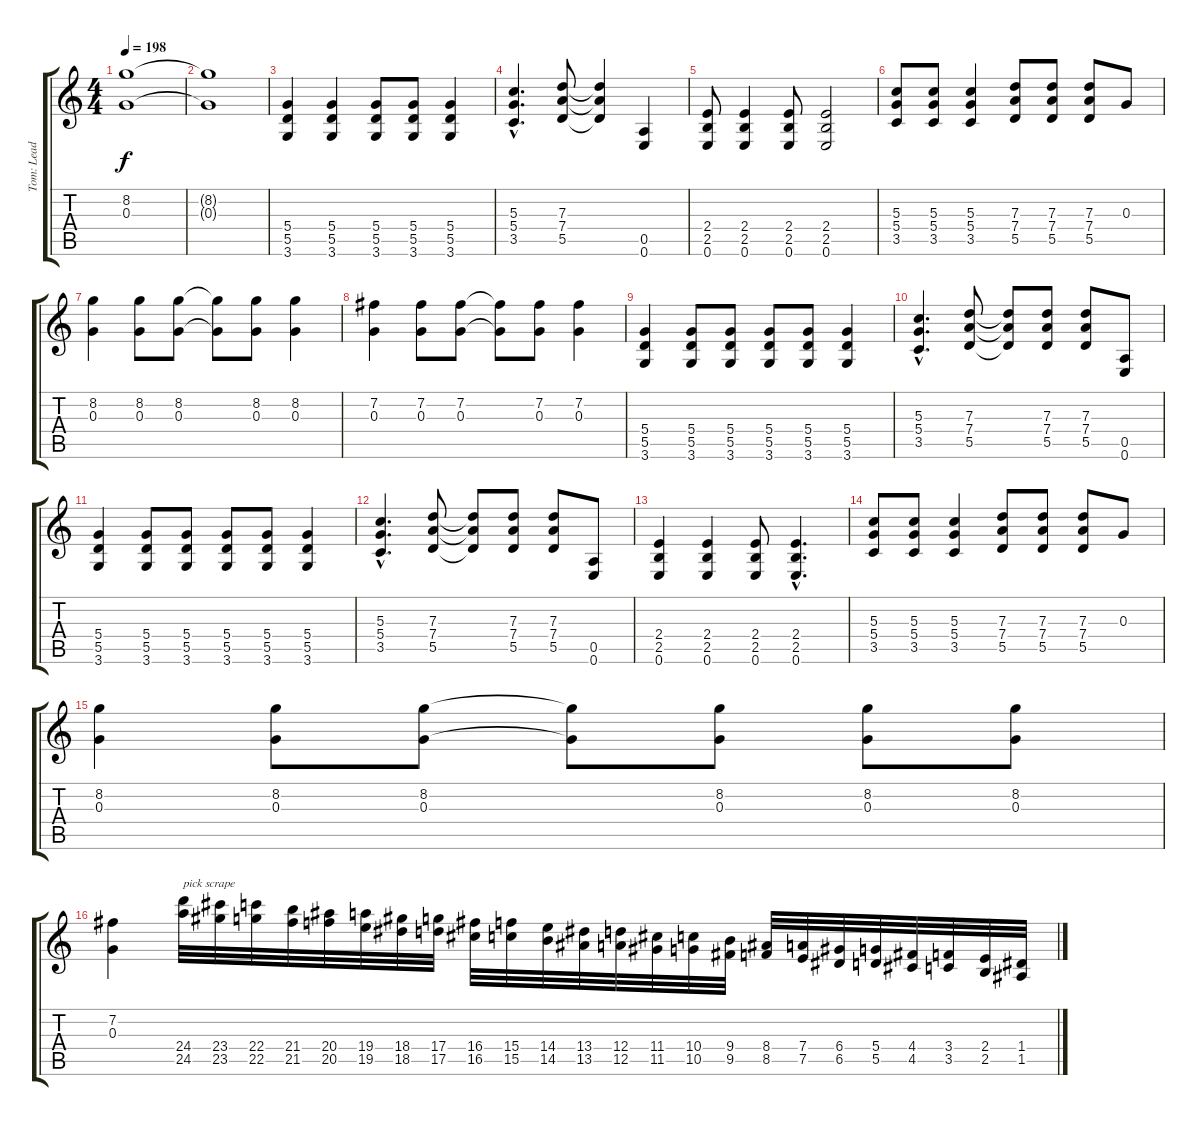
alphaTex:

\track ("Tom: Lead Guitar" "Tom: Lead ") {instrument overdrivenguitar}
\staff {score tabs}
\tuning (E4 B3 G3 D3 A2 E2) {hide}
\ts (4 4)
\tempo 198
\clef g2
\ks c
(8.2 0.3).1{dy f} |
(8.2{t} 0.3{t}).1 |
(5.4 5.5 3.6).4 (5.4 5.5 3.6).4 (5.4 5.5 3.6).8 (5.4 5.5 3.6).8 (5.4 5.5 3.6).4 |
(5.3{hac} 5.4{hac} 3.5{hac}).4{d} (7.3 7.4 5.5).8 (7.3{t} 7.4{t} 5.5{t}).4 (0.5 0.6).4 |
(2.4 2.5 0.6).8 (2.4 2.5 0.6).4 (2.4 2.5 0.6).8 (2.4 2.5 0.6).2 |
(5.3 5.4 3.5).8 (5.3 5.4 3.5).8 (5.3 5.4 3.5).4 (7.3 7.4 5.5).8 (7.3 7.4 5.5).8 (7.3 7.4 5.5).8 0.3.8 |
(8.2 0.3).4 (8.2 0.3).8 (8.2 0.3).8 (8.2{t} 0.3{t}).8 (8.2 0.3).8 (8.2 0.3).4 |
(7.2 0.3).4 (7.2 0.3).8 (7.2 0.3).8 (7.2{t} 0.3{t}).8 (7.2 0.3).8 (7.2 0.3).4 |
(5.4 5.5 3.6).4 (5.4 5.5 3.6).8 (5.4 5.5 3.6).8 (5.4 5.5 3.6).8 (5.4 5.5 3.6).8 (5.4 5.5 3.6).4 |
(5.3{hac} 5.4{hac} 3.5{hac}).4{d} (7.3 7.4 5.5).8 (7.3{t} 7.4{t} 5.5{t}).8 (7.3 7.4 5.5).8 (7.3 7.4 5.5).8 (0.5 0.6).8 |
(5.4 5.5 3.6).4 (5.4 5.5 3.6).8 (5.4 5.5 3.6).8 (5.4 5.5 3.6).8 (5.4 5.5 3.6).8 (5.4 5.5 3.6).4 |
(5.3{hac} 5.4{hac} 3.5{hac}).4{d} (7.3 7.4 5.5).8 (7.3{t} 7.4{t} 5.5{t}).8 (7.3 7.4 5.5).8 (7.3 7.4 5.5).8 (0.5 0.6).8 |
(2.4 2.5 0.6).4 (2.4 2.5 0.6).4 (2.4 2.5 0.6).8 (2.4{hac} 2.5{hac} 0.6{hac}).4{d} |
(5.3 5.4 3.5).8 (5.3 5.4 3.5).8 (5.3 5.4 3.5).4 (7.3 7.4 5.5).8 (7.3 7.4 5.5).8 (7.3 7.4 5.5).8 0.3.8 |
(8.2 0.3).4 (8.2 0.3).8 (8.2 0.3).8 (8.2{t} 0.3{t}).8 (8.2 0.3).8 (8.2 0.3).8 (8.2 0.3).8 |
(7.2 0.3).4 (24.4 24.5).32{txt "pick scrape"} (23.4 23.5).32 (22.4 22.5).32 (21.4 21.5).32 (20.4 20.5).32 (19.4 19.5).32 (18.4 18.5).32 (17.4 17.5).32 (16.4 16.5).32 (15.4 15.5).32 (14.4 14.5).32 (13.4 13.5).32 (12.4 12.5).32 (11.4 11.5).32 (10.4 10.5).32 (9.4 9.5).32 (8.4 8.5).32 (7.4 7.5).32 (6.4 6.5).32 (5.4 5.5).32 (4.4 4.5).32 (3.4 3.5).32 (2.4 2.5).32 (1.4 1.5).32
